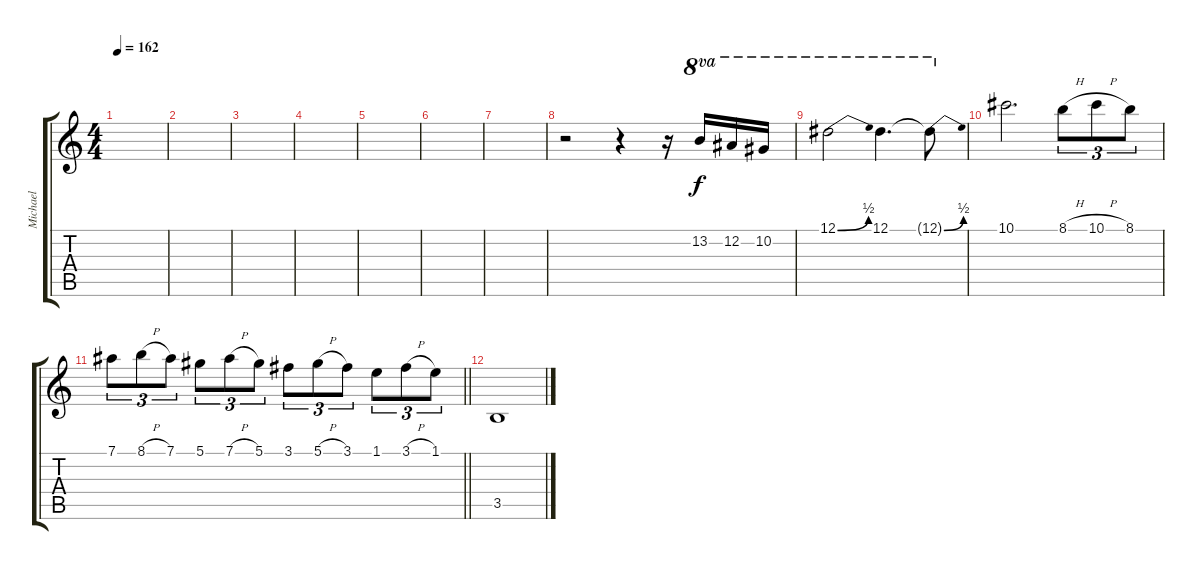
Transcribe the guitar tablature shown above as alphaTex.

\track ("Michael" "Michael") {instrument distortionguitar}
\staff {score tabs}
\tuning (Eb4 Bb3 Gb3 Db3 Ab2 Eb2) {hide}
\ts (4 4)
\tempo 162
\clef g2
\ks aminor
|
|
|
|
|
|
|
r.2{volume 13 balance 16 instrument distortionguitar} r.4 r.16 13.2.16{ot 8va} 12.2.16{ot 8va} 10.2.16{ot 8va} |
12.1{be (bend 0 0 60 2)}.2{ot 8va} 12.1.4{d ot 8va} 12.1{be (bend 0 0 60 2) t}.8{ot 8va} |
10.1.2{d} 8.1{h}.8{tu (3 2)} 10.1{h}.8{tu (3 2)} 8.1.8{tu (3 2)} |
\barLineRight lightlight
7.1.8{tu (3 2)} 8.1{h}.8{tu (3 2)} 7.1.8{tu (3 2)} 5.1.8{tu (3 2)} 7.1{h}.8{tu (3 2)} 5.1.8{tu (3 2)} 3.1.8{tu (3 2)} 5.1{h}.8{tu (3 2)} 3.1.8{tu (3 2)} 1.1.8{tu (3 2)} 3.1{h}.8{tu (3 2)} 1.1.8{tu (3 2)} |
3.5.1
